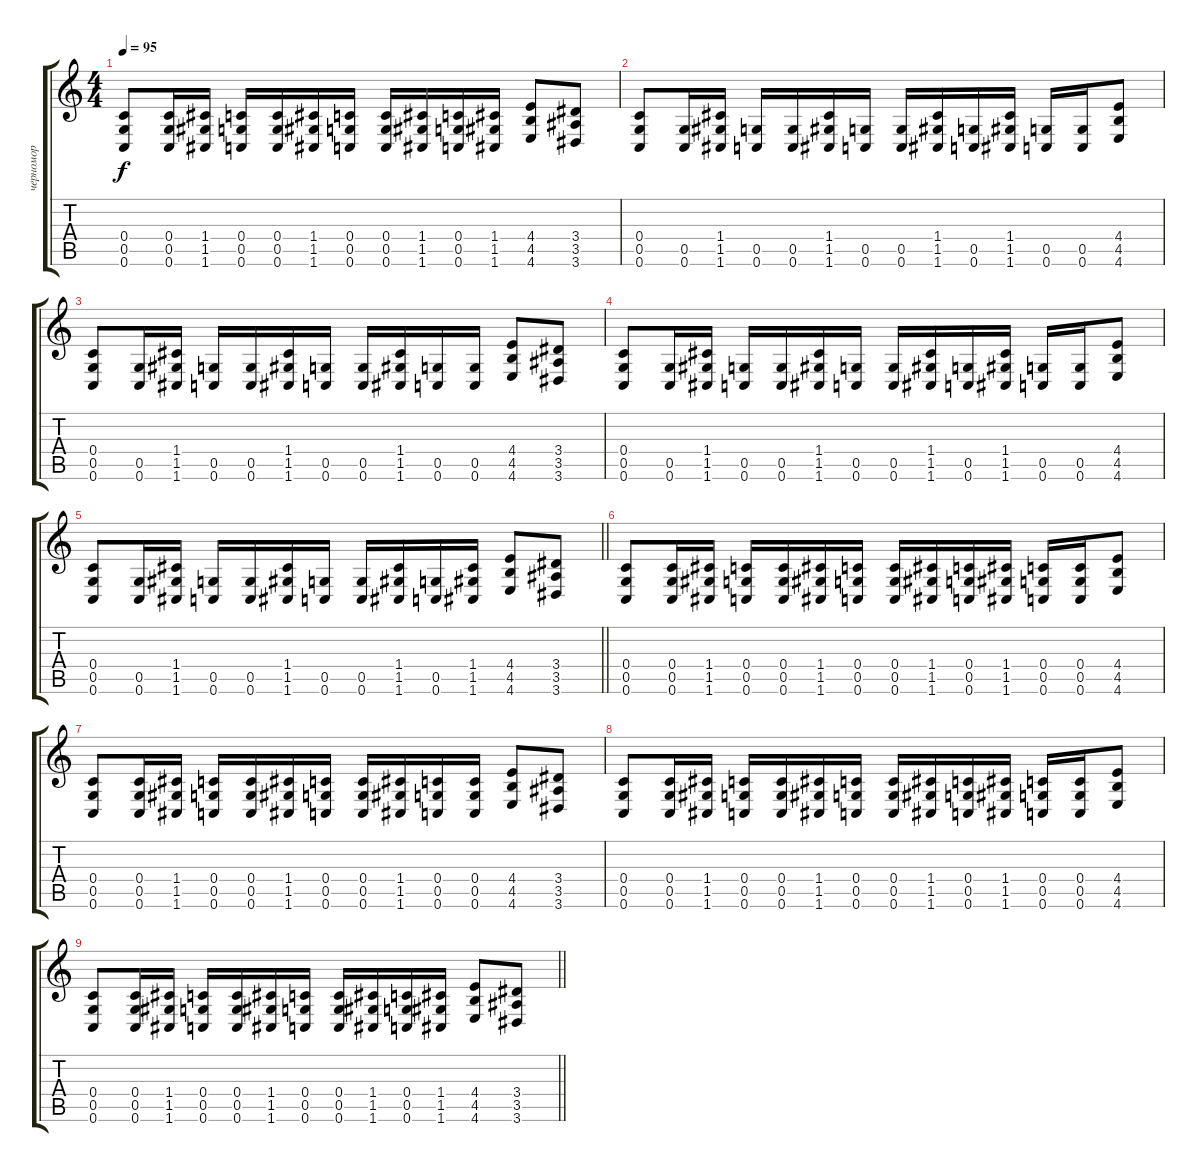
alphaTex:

\track ("черномор" "черномор") {instrument distortionguitar}
\staff {score tabs}
\tuning (D4 A3 F3 C3 G2 C2) {hide}
\ts (4 4)
\tempo 95
\clef g2
\ks c
(0.4 0.5 0.6).8{dy f} (0.4 0.5 0.6).16 (1.4 1.5 1.6).16 (0.4 0.5 0.6).16 (0.4 0.5 0.6).16 (1.4 1.5 1.6).16 (0.4 0.5 0.6).16 (0.4 0.5 0.6).16 (1.4 1.5 1.6).16 (0.4 0.5 0.6).16 (1.4 1.5 1.6).16 (4.4 4.5 4.6).8 (3.4 3.5 3.6).8 |
(0.4 0.5 0.6).8 (0.5 0.6).16 (1.4 1.5 1.6).16 (0.5 0.6).16 (0.5 0.6).16 (1.4 1.5 1.6).16 (0.5 0.6).16 (0.5 0.6).16 (1.4 1.5 1.6).16 (0.5 0.6).16 (1.4 1.5 1.6).16 (0.5 0.6).16 (0.5 0.6).16 (4.4 4.5 4.6).8 |
(0.4 0.5 0.6).8 (0.5 0.6).16 (1.4 1.5 1.6).16 (0.5 0.6).16 (0.5 0.6).16 (1.4 1.5 1.6).16 (0.5 0.6).16 (0.5 0.6).16 (1.4 1.5 1.6).16 (0.5 0.6).16 (0.5 0.6).16 (4.4 4.5 4.6).8 (3.4 3.5 3.6).8 |
(0.4 0.5 0.6).8 (0.5 0.6).16 (1.4 1.5 1.6).16 (0.5 0.6).16 (0.5 0.6).16 (1.4 1.5 1.6).16 (0.5 0.6).16 (0.5 0.6).16 (1.4 1.5 1.6).16 (0.5 0.6).16 (1.4 1.5 1.6).16 (0.5 0.6).16 (0.5 0.6).16 (4.4 4.5 4.6).8 |
\barLineRight lightlight
(0.4 0.5 0.6).8 (0.5 0.6).16 (1.4 1.5 1.6).16 (0.5 0.6).16 (0.5 0.6).16 (1.4 1.5 1.6).16 (0.5 0.6).16 (0.5 0.6).16 (1.4 1.5 1.6).16 (0.5 0.6).16 (1.4 1.5 1.6).16 (4.4 4.5 4.6).8 (3.4 3.5 3.6).8 |
(0.4 0.5 0.6).8 (0.4 0.5 0.6).16 (1.4 1.5 1.6).16 (0.4 0.5 0.6).16 (0.4 0.5 0.6).16 (1.4 1.5 1.6).16 (0.4 0.5 0.6).16 (0.4 0.5 0.6).16 (1.4 1.5 1.6).16 (0.4 0.5 0.6).16 (1.4 1.5 1.6).16 (0.4 0.5 0.6).16 (0.4 0.5 0.6).16 (4.4 4.5 4.6).8 |
(0.4 0.5 0.6).8 (0.4 0.5 0.6).16 (1.4 1.5 1.6).16 (0.4 0.5 0.6).16 (0.4 0.5 0.6).16 (1.4 1.5 1.6).16 (0.4 0.5 0.6).16 (0.4 0.5 0.6).16 (1.4 1.5 1.6).16 (0.4 0.5 0.6).16 (0.4 0.5 0.6).16 (4.4 4.5 4.6).8 (3.4 3.5 3.6).8 |
(0.4 0.5 0.6).8 (0.4 0.5 0.6).16 (1.4 1.5 1.6).16 (0.4 0.5 0.6).16 (0.4 0.5 0.6).16 (1.4 1.5 1.6).16 (0.4 0.5 0.6).16 (0.4 0.5 0.6).16 (1.4 1.5 1.6).16 (0.4 0.5 0.6).16 (1.4 1.5 1.6).16 (0.4 0.5 0.6).16 (0.4 0.5 0.6).16 (4.4 4.5 4.6).8 |
\barLineRight lightlight
(0.4 0.5 0.6).8 (0.4 0.5 0.6).16 (1.4 1.5 1.6).16 (0.4 0.5 0.6).16 (0.4 0.5 0.6).16 (1.4 1.5 1.6).16 (0.4 0.5 0.6).16 (0.4 0.5 0.6).16 (1.4 1.5 1.6).16 (0.4 0.5 0.6).16 (1.4 1.5 1.6).16 (4.4 4.5 4.6).8 (3.4 3.5 3.6).8
